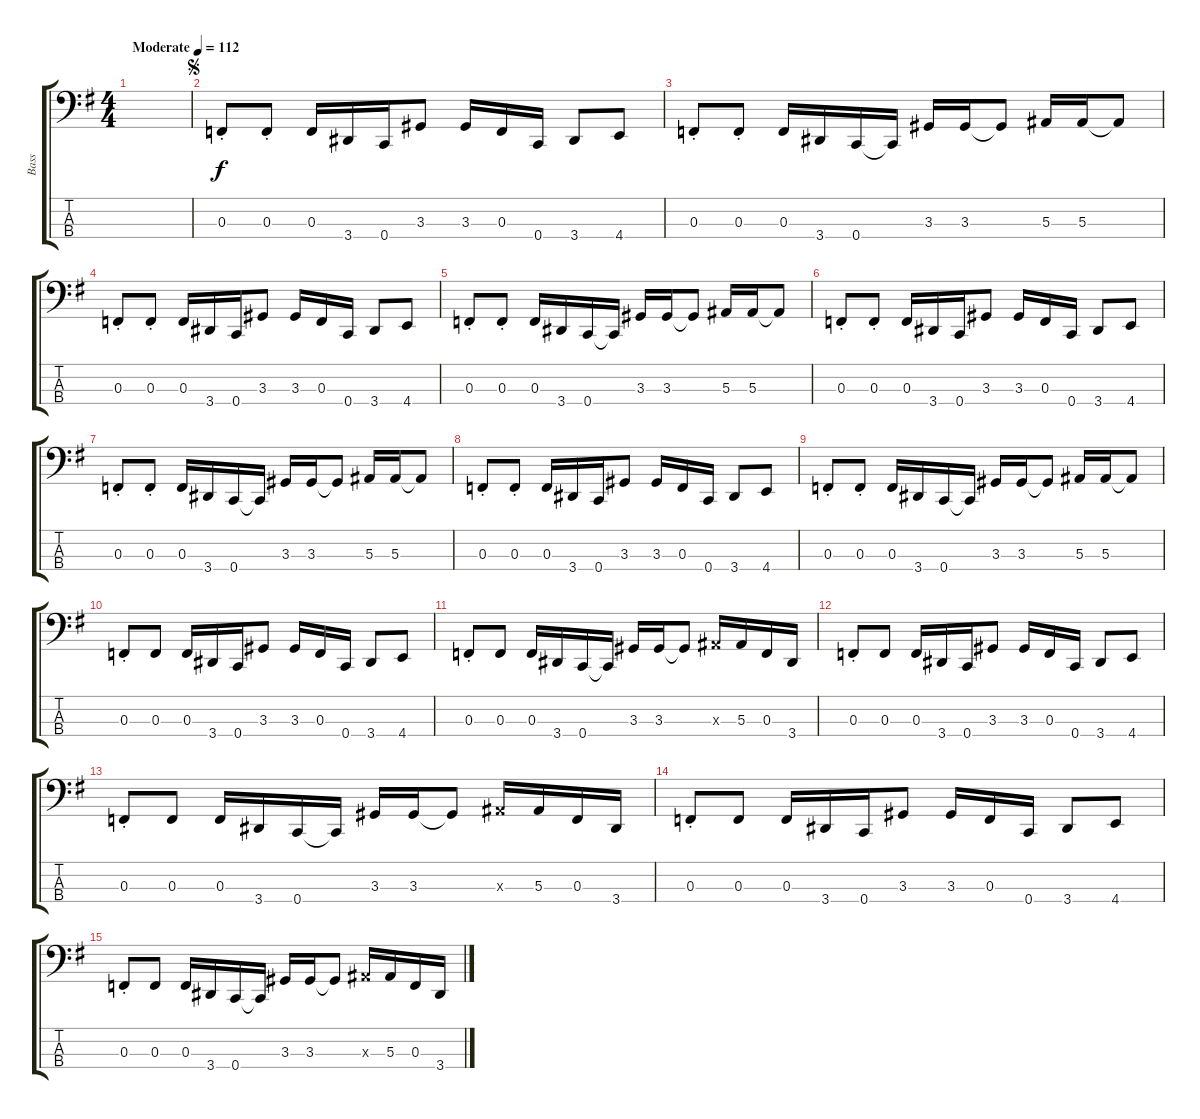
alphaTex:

\track ("Bass" "Bass") {instrument electricbassfinger}
\staff {score tabs}
\tuning (Eb2 Bb1 F1 C1) {hide}
\ts (4 4)
\tempo (112 "Moderate")
\clef f4
\ks g
|
\jump segno
0.3{st}.8 0.3{st}.8 0.3.16 3.4.16 0.4.16 3.3.8 3.3.16 0.3.16 0.4.16 3.4.8 4.4.8 |
0.3{st}.8 0.3{st}.8 0.3.16 3.4.16 0.4.16 0.4{t}.16 3.3.16 3.3.16 3.3{t}.8 5.3.16 5.3.16 5.3{t}.8 |
0.3{st}.8 0.3{st}.8 0.3.16 3.4.16 0.4.16 3.3.8 3.3.16 0.3.16 0.4.16 3.4.8 4.4.8 |
0.3{st}.8 0.3{st}.8 0.3.16 3.4.16 0.4.16 0.4{t}.16 3.3.16 3.3.16 3.3{t}.8 5.3.16 5.3.16 5.3{t}.8 |
0.3{st}.8 0.3{st}.8 0.3.16 3.4.16 0.4.16 3.3.8 3.3.16 0.3.16 0.4.16 3.4.8 4.4.8 |
0.3{st}.8 0.3{st}.8 0.3.16 3.4.16 0.4.16 0.4{t}.16 3.3.16 3.3.16 3.3{t}.8 5.3.16 5.3.16 5.3{t}.8 |
0.3{st}.8 0.3{st}.8 0.3.16 3.4.16 0.4.16 3.3.8 3.3.16 0.3.16 0.4.16 3.4.8 4.4.8 |
0.3{st}.8 0.3{st}.8 0.3.16 3.4.16 0.4.16 0.4{t}.16 3.3.16 3.3.16 3.3{t}.8 5.3.16 5.3.16 5.3{t}.8 |
0.3{st}.8 0.3.8 0.3.16 3.4.16 0.4.16 3.3.8 3.3.16 0.3.16 0.4.16 3.4.8 4.4.8 |
0.3{st}.8 0.3.8 0.3.16 3.4.16 0.4.16 0.4{t}.16 3.3.16 3.3.16 3.3{t}.8 5.3{x}.16 5.3.16 0.3.16 3.4.16 |
0.3{st}.8 0.3.8 0.3.16 3.4.16 0.4.16 3.3.8 3.3.16 0.3.16 0.4.16 3.4.8 4.4.8 |
0.3{st}.8 0.3.8 0.3.16 3.4.16 0.4.16 0.4{t}.16 3.3.16 3.3.16 3.3{t}.8 5.3{x}.16 5.3.16 0.3.16 3.4.16 |
0.3{st}.8 0.3.8 0.3.16 3.4.16 0.4.16 3.3.8 3.3.16 0.3.16 0.4.16 3.4.8 4.4.8 |
0.3{st}.8 0.3.8 0.3.16 3.4.16 0.4.16 0.4{t}.16 3.3.16 3.3.16 3.3{t}.8 5.3{x}.16 5.3.16 0.3.16 3.4.16
